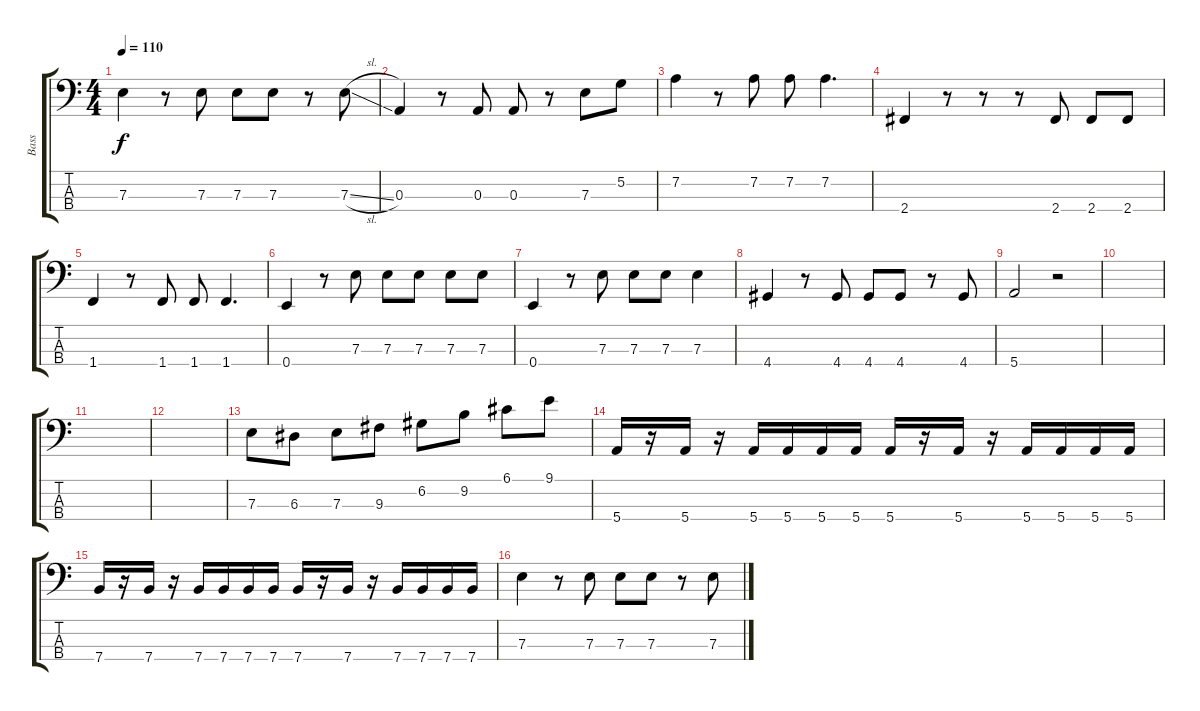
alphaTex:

\track ("Bass" "Bass") {instrument electricbassfinger}
\staff {score tabs}
\tuning (G2 D2 A1 E1) {hide}
\ts (4 4)
\tempo 110
\clef f4
\ks c
7.3.4{dy f} r.8 7.3.8 7.3.8 7.3.8 r.8 7.3{sl}.8 |
0.3.4 r.8 0.3.8 0.3.8 r.8 7.3.8 5.2.8 |
7.2.4 r.8 7.2.8 7.2.8 7.2.4{d} |
2.4.4 r.8 r.8 r.8 2.4.8 2.4.8 2.4.8 |
1.4.4 r.8 1.4.8 1.4.8 1.4.4{d} |
0.4.4 r.8 7.3.8 7.3.8 7.3.8 7.3.8 7.3.8 |
0.4.4 r.8 7.3.8 7.3.8 7.3.8 7.3.4 |
4.4.4 r.8 4.4.8 4.4.8 4.4.8 r.8 4.4.8 |
5.4.2 r.2 |
|
|
|
7.3.8 6.3.8 7.3.8 9.3.8 6.2.8 9.2.8 6.1.8 9.1.8 |
5.4.16 r.16 5.4.16 r.16 5.4.16 5.4.16 5.4.16 5.4.16 5.4.16 r.16 5.4.16 r.16 5.4.16 5.4.16 5.4.16 5.4.16 |
7.4.16 r.16 7.4.16 r.16 7.4.16 7.4.16 7.4.16 7.4.16 7.4.16 r.16 7.4.16 r.16 7.4.16 7.4.16 7.4.16 7.4.16 |
7.3.4 r.8 7.3.8 7.3.8 7.3.8 r.8 7.3.8
